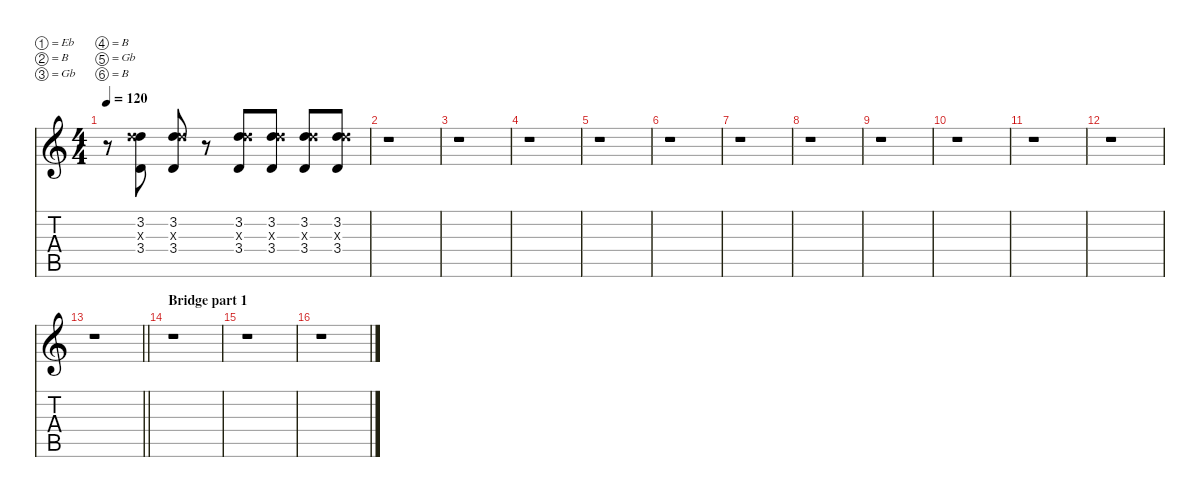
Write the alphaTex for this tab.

\defaultSystemsLayout 4
\hideDynamics
\bracketExtendMode nobrackets
\singleTrackTrackNamePolicy hidden
\multiTrackTrackNamePolicy hidden
\firstSystemTrackNameMode fullname
\firstSystemTrackNameOrientation horizontal
\otherSystemsTrackNameOrientation horizontal
\track ("Lead Guitar 1" "dist.guit.") {instrument distortionguitar}
\staff {score tabs}
\tuning (Eb4 B3 Gb3 B2 Gb2 B1)
\ts (4 4)
\tempo 120
\clef g2
\ks c
r.8{dy f beam Down} (3.2 8.3{x} 3.4).8{beam Up} (3.2 8.3{x} 3.4).8{beam Up} r.8{beam Up} (3.2 8.3{x} 3.4).8{beam Up} (3.2 8.3{x} 3.4).8{beam Up} (3.2 8.3{x} 3.4).8{beam Up} (3.2 8.3{x} 3.4).8{beam Up} |
r.1{beam Down} |
r.1{beam Down} |
r.1{beam Down} |
r.1{beam Down} |
r.1{beam Down} |
r.1{beam Down} |
r.1{beam Down} |
r.1{beam Down} |
r.1{beam Down} |
r.1{beam Down} |
r.1{beam Down} |
\barLineRight lightlight
r.1{beam Down} |
\section ("" "Bridge part 1")
r.1{beam Down} |
r.1{beam Down} |
r.1{beam Down}
